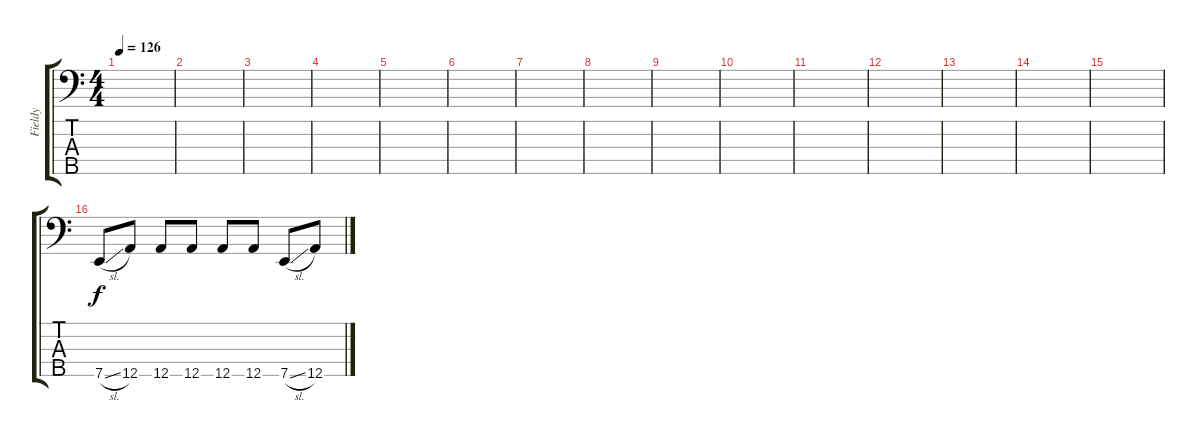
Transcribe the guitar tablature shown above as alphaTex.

\track ("Fieldy" "Fieldy") {instrument slapbass1}
\staff {score tabs}
\tuning (F2 C2 G1 D1 A0) {hide}
\ts (4 4)
\tempo 126
\clef f4
\ks c
|
|
|
|
|
|
|
|
|
|
|
|
|
|
|
7.5{sl}.8{instrument electricbassfinger} 12.5.8 12.5.8 12.5.8 12.5.8 12.5.8 7.5{sl}.8 12.5.8
